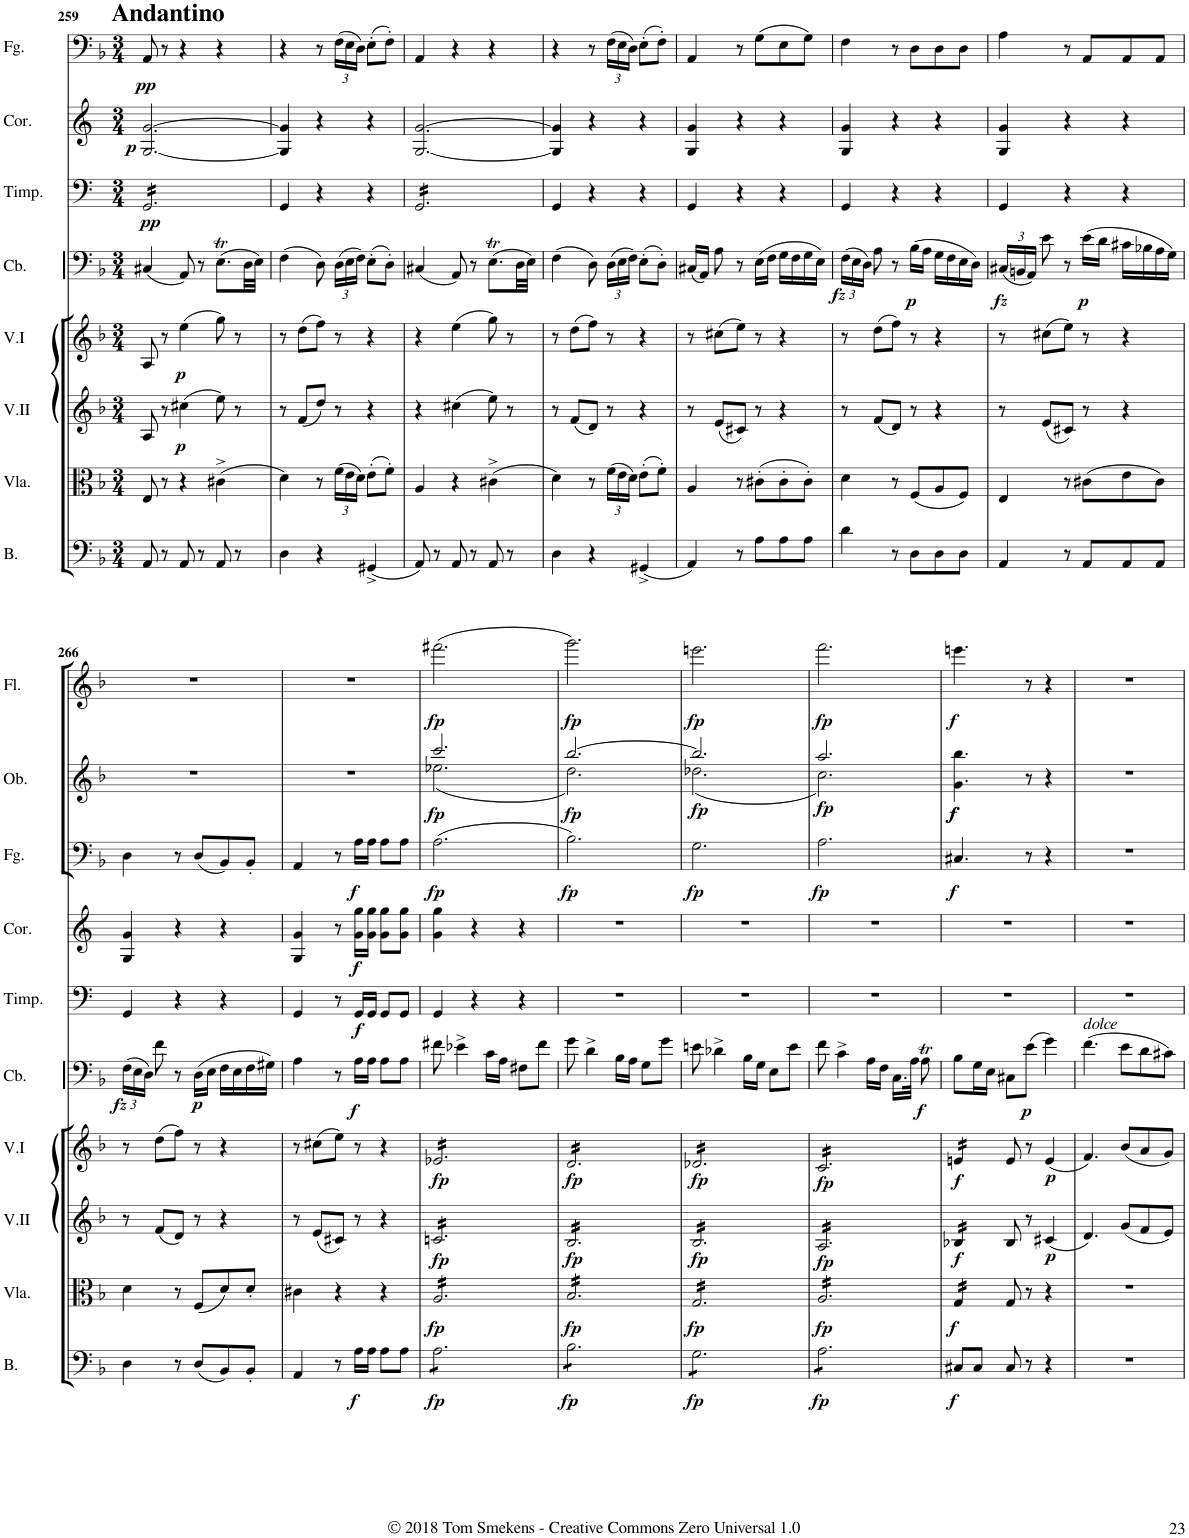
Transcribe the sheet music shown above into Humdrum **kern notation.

**kern	**dynam	**kern	**dynam	**kern	**dynam	**kern	**dynam	**kern	**dynam	**kern	**dynam	**kern	**dynam	**kern	**dynam	**kern	**dynam	**kern	**dynam
*part10	*part10	*part9	*part9	*part8	*part8	*part7	*part7	*part6	*part6	*part5	*part5	*part4	*part4	*part3	*part3	*part2	*part2	*part1	*part1
*staff10	*staff10	*staff9	*staff9	*staff8	*staff8	*staff7	*staff7	*staff6	*staff6	*staff5	*staff5	*staff4	*staff4	*staff3	*staff3	*staff2	*staff2	*staff1	*staff1
*I"Violoncello e Basso	*	*I"Viola	*	*I"Violino II	*	*I"Violino I	*	*I"Contrabbasso Principale	*	*I"Timpani (D, A)	*	*I"Corni 1,2 (D)	*	*I"Fagotto	*	*I"Oboi 1,2	*	*I"Flauto	*
*I'B.	*	*I'Vla.	*	*I'V.II	*	*I'V.I	*	*I'Cb.	*	*I'Timp.	*	*I'Cor.	*	*I'Fg.	*	*I'Ob.	*	*I'Fl.	*
!!LO:PB:g=z
*clefF4	*	*clefC3	*	*clefG2	*	*clefG2	*	*clefF4	*	*clefF4	*	*clefG2	*	*clefF4	*	*clefG2	*	*clefG2	*
*Trd7c12	*	*	*	*	*	*	*	*Trd7c12	*	*Trd-1c-2	*	*Trd6c10	*	*	*	*	*	*	*
*k[b-]	*	*k[b-]	*	*k[b-]	*	*k[b-]	*	*k[b-]	*	*k[]	*	*k[]	*	*k[b-]	*	*k[b-]	*	*k[b-]	*
*M3/4	*	*M3/4	*	*M3/4	*	*M3/4	*	*M3/4	*	*M3/4	*	*M3/4	*	*M3/4	*	*M3/4	*	*M3/4	*
=259	=259	=259	=259	=259	=259	=259	=259	=259	=259	=259	=259	=259	=259	=259	=259	=259	=259	=259	=259
!	!	!	!	!	!	!	!	!	!	!	!	!	!	!	!	!	!	!LO:TX:a:B:t=Andantino	!
!	!	!	!	!	!	!	!	!	!	!	!LO:DY:b	!	!LO:DY:b	!	!LO:DY:b	!	!	!	!
*	*	*	*	*	*	*	*	*	*	*tremolo	*	*	*	*	*	*	*	*	*
8AA/	.	8E/	.	8A/	.	8A/	.	(4C#X/	.	16GG/LL	pp	[2.G/ [2.g/	p	8AA/	pp	2.r	.	2.r	.
.	.	.	.	.	.	.	.	.	.	16GG/	.	.	.	.	.	.	.	.	.
8r	.	8r	.	8r	.	8r	.	.	.	16GG/	.	.	.	8r	.	.	.	.	.
.	.	.	.	.	.	.	.	.	.	16GG/	.	.	.	.	.	.	.	.	.
!	!	!	!	!	!LO:DY:b	!	!LO:DY:b	!	!	!	!	!	!	!	!	!	!	!	!
8AA/	.	4r	.	(4cc#X\	p	(4ee\	p	8AA/)	.	16GG/	.	.	.	4r	.	.	.	.	.
.	.	.	.	.	.	.	.	.	.	16GG/	.	.	.	.	.	.	.	.	.
8r	.	.	.	.	.	.	.	8r	.	16GG/	.	.	.	.	.	.	.	.	.
.	.	.	.	.	.	.	.	.	.	16GG/	.	.	.	.	.	.	.	.	.
8AA/	.	(4c#X^\	.	8ee\)	.	8gg\)	.	(8.Et\L	.	16GG/	.	.	.	4r	.	.	.	.	.
.	.	.	.	.	.	.	.	.	.	16GG/	.	.	.	.	.	.	.	.	.
8r	.	.	.	8r	.	8r	.	.	.	16GG/	.	.	.	.	.	.	.	.	.
.	.	.	.	.	.	.	.	32D\LL	.	16GG/JJ	.	.	.	.	.	.	.	.	.
*	*	*	*	*	*	*	*	*	*	*Xtremolo	*	*	*	*	*	*	*	*	*
.	.	.	.	.	.	.	.	32E\JJJ)	.	.	.	.	.	.	.	.	.	.	.
=260	=260	=260	=260	=260	=260	=260	=260	=260	=260	=260	=260	=260	=260	=260	=260	=260	=260	=260	=260
4D\	.	4d\)	.	8r	.	8r	.	(4F\	.	4GG/	.	4G/] 4g/]	.	4r	.	2.r	.	2.r	.
.	.	.	.	(8f/L	.	(8dd\L	.	.	.	.	.	.	.	.	.	.	.	.	.
4r	.	8r	.	8dd/J)	.	8ff\J)	.	8D\)	.	4r	.	4r	.	8r	.	.	.	.	.
*	*	*Xbrackettup	*	*	*	*	*	*Xbrackettup	*	*	*	*	*	*Xbrackettup	*	*	*	*	*
.	.	(24f\LL	.	8r	.	8r	.	(24D\LL	.	.	.	.	.	(24F\LL	.	.	.	.	.
.	.	24e\	.	.	.	.	.	24E\	.	.	.	.	.	24E\	.	.	.	.	.
.	.	24d\JJ)	.	.	.	.	.	24F\JJ)	.	.	.	.	.	24D\JJ)	.	.	.	.	.
(4GG#X^/	.	(8e'\L	.	4r	.	4r	.	(8E'\L	.	4r	.	4r	.	(8E'\L	.	.	.	.	.
.	.	8f'\J)	.	.	.	.	.	8D'\J)	.	.	.	.	.	8F'\J)	.	.	.	.	.
=261	=261	=261	=261	=261	=261	=261	=261	=261	=261	=261	=261	=261	=261	=261	=261	=261	=261	=261	=261
*	*	*	*	*	*	*	*	*	*	*tremolo	*	*	*	*	*	*	*	*	*
8AA/)	.	4A/	.	4r	.	4r	.	(4C#X/	.	16GG/LL	.	[2.G/ [2.g/	.	4AA/	.	2.r	.	2.r	.
.	.	.	.	.	.	.	.	.	.	16GG/	.	.	.	.	.	.	.	.	.
8r	.	.	.	.	.	.	.	.	.	16GG/	.	.	.	.	.	.	.	.	.
.	.	.	.	.	.	.	.	.	.	16GG/	.	.	.	.	.	.	.	.	.
8AA/	.	4r	.	(4cc#X\	.	(4ee\	.	8AA/)	.	16GG/	.	.	.	4r	.	.	.	.	.
.	.	.	.	.	.	.	.	.	.	16GG/	.	.	.	.	.	.	.	.	.
8r	.	.	.	.	.	.	.	8r	.	16GG/	.	.	.	.	.	.	.	.	.
.	.	.	.	.	.	.	.	.	.	16GG/	.	.	.	.	.	.	.	.	.
8AA/	.	(4c#X^\	.	8ee\)	.	8gg\)	.	(8.Et\L	.	16GG/	.	.	.	4r	.	.	.	.	.
.	.	.	.	.	.	.	.	.	.	16GG/	.	.	.	.	.	.	.	.	.
8r	.	.	.	8r	.	8r	.	.	.	16GG/	.	.	.	.	.	.	.	.	.
.	.	.	.	.	.	.	.	32D\LL	.	16GG/JJ	.	.	.	.	.	.	.	.	.
*	*	*	*	*	*	*	*	*	*	*Xtremolo	*	*	*	*	*	*	*	*	*
.	.	.	.	.	.	.	.	32E\JJJ)	.	.	.	.	.	.	.	.	.	.	.
=262	=262	=262	=262	=262	=262	=262	=262	=262	=262	=262	=262	=262	=262	=262	=262	=262	=262	=262	=262
4D\	.	4d\)	.	8r	.	8r	.	(4F\	.	4GG/	.	4G/] 4g/]	.	4r	.	2.r	.	2.r	.
.	.	.	.	(8f/L	.	(8dd\L	.	.	.	.	.	.	.	.	.	.	.	.	.
4r	.	8r	.	8d/J)	.	8ff\J)	.	8D\)	.	4r	.	4r	.	8r	.	.	.	.	.
.	.	(24f\LL	.	8r	.	8r	.	(24D\LL	.	.	.	.	.	(24F\LL	.	.	.	.	.
.	.	24e\	.	.	.	.	.	24E\	.	.	.	.	.	24E\	.	.	.	.	.
.	.	24d\JJ)	.	.	.	.	.	24F\JJ)	.	.	.	.	.	24D\JJ)	.	.	.	.	.
(4GG#X^/	.	(8e'\L	.	4r	.	4r	.	(8E'\L	.	4r	.	4r	.	(8E'\L	.	.	.	.	.
.	.	8f'\J)	.	.	.	.	.	8D'\J)	.	.	.	.	.	8F'\J)	.	.	.	.	.
=263	=263	=263	=263	=263	=263	=263	=263	=263	=263	=263	=263	=263	=263	=263	=263	=263	=263	=263	=263
4AA/)	.	4A/	.	8r	.	8r	.	(16C#X/LL	.	4GG/	.	4G/ 4g/	.	4AA/	.	2.r	.	2.r	.
.	.	.	.	.	.	.	.	16AA/JJ)	.	.	.	.	.	.	.	.	.	.	.
.	.	.	.	(8e/L	.	(8cc#X\L	.	8A\	.	.	.	.	.	.	.	.	.	.	.
8r	.	8r	.	8c#X/J)	.	8ee\J)	.	8r	.	4r	.	4r	.	8r	.	.	.	.	.
8A\L	.	(8c#X'\L	.	8r	.	8r	.	(16E\LL	.	.	.	.	.	(8G\L	.	.	.	.	.
.	.	.	.	.	.	.	.	16F\JJ	.	.	.	.	.	.	.	.	.	.	.
8A\	.	8c#'\	.	4r	.	4r	.	16G\LL	.	4r	.	4r	.	8E\	.	.	.	.	.
.	.	.	.	.	.	.	.	16F\	.	.	.	.	.	.	.	.	.	.	.
8A\J	.	8c#'\J)	.	.	.	.	.	16G\	.	.	.	.	.	8G\J)	.	.	.	.	.
.	.	.	.	.	.	.	.	16E\JJ)	.	.	.	.	.	.	.	.	.	.	.
=264	=264	=264	=264	=264	=264	=264	=264	=264	=264	=264	=264	=264	=264	=264	=264	=264	=264	=264	=264
!	!	!	!	!	!	!	!	!	!LO:DY:b	!	!	!	!	!	!	!	!	!	!
4d\	.	4d\	.	8r	.	8r	.	(24F\LL	fz	4GG/	.	4G/ 4g/	.	4F\	.	2.r	.	2.r	.
.	.	.	.	.	.	.	.	24E\	.	.	.	.	.	.	.	.	.	.	.
.	.	.	.	.	.	.	.	24D\JJ)	.	.	.	.	.	.	.	.	.	.	.
.	.	.	.	(8f/L	.	(8dd\L	.	8A\	.	.	.	.	.	.	.	.	.	.	.
8r	.	8r	.	8d/J)	.	8ff\J)	.	8r	.	4r	.	4r	.	8r	.	.	.	.	.
!	!	!	!	!	!	!	!	!	!LO:DY:b	!	!	!	!	!	!	!	!	!	!
8D\L	.	(8F/L	.	8r	.	8r	.	(16B-\LL	p	.	.	.	.	8D\L	.	.	.	.	.
.	.	.	.	.	.	.	.	16A\JJ	.	.	.	.	.	.	.	.	.	.	.
8D\	.	8A/	.	4r	.	4r	.	16G\LL	.	4r	.	4r	.	8D\	.	.	.	.	.
.	.	.	.	.	.	.	.	16F\	.	.	.	.	.	.	.	.	.	.	.
8D\J	.	8F/J)	.	.	.	.	.	16E\	.	.	.	.	.	8D\J	.	.	.	.	.
.	.	.	.	.	.	.	.	16D\JJ)	.	.	.	.	.	.	.	.	.	.	.
=265	=265	=265	=265	=265	=265	=265	=265	=265	=265	=265	=265	=265	=265	=265	=265	=265	=265	=265	=265
!	!	!	!	!	!	!	!	!	!LO:DY:b	!	!	!	!	!	!	!	!	!	!
4AA/	.	4E/	.	8r	.	8r	.	(24C#X/LL	fz	4GG/	.	4G/ 4g/	.	4A\	.	2.r	.	2.r	.
.	.	.	.	.	.	.	.	24BBn/	.	.	.	.	.	.	.	.	.	.	.
.	.	.	.	.	.	.	.	24AA/JJ)	.	.	.	.	.	.	.	.	.	.	.
.	.	.	.	(8e/L	.	(8cc#X\L	.	8e\	.	.	.	.	.	.	.	.	.	.	.
8r	.	8r	.	8c#X/J)	.	8ee\J)	.	8r	.	4r	.	4r	.	8r	.	.	.	.	.
!	!	!	!	!	!	!	!	!	!LO:DY:b	!	!	!	!	!	!	!	!	!	!
8AA/L	.	(8c#X\L	.	8r	.	8r	.	(16e\LL	p	.	.	.	.	8AA/L	.	.	.	.	.
.	.	.	.	.	.	.	.	16d\JJ	.	.	.	.	.	.	.	.	.	.	.
8AA/	.	8e\	.	4r	.	4r	.	16c#X\LL	.	4r	.	4r	.	8AA/	.	.	.	.	.
.	.	.	.	.	.	.	.	16B-X\	.	.	.	.	.	.	.	.	.	.	.
8AA/J	.	8c#\J)	.	.	.	.	.	16A\	.	.	.	.	.	8AA/J	.	.	.	.	.
.	.	.	.	.	.	.	.	16G\JJ)	.	.	.	.	.	.	.	.	.	.	.
!!LO:LB:g=z
=266	=266	=266	=266	=266	=266	=266	=266	=266	=266	=266	=266	=266	=266	=266	=266	=266	=266	=266	=266
!	!	!	!	!	!	!	!	!	!LO:DY:b	!	!	!	!	!	!	!	!	!	!
4D\	.	4d\	.	8r	.	8r	.	(24F\LL	fz	4GG/	.	4G/ 4g/	.	4D\	.	2.r	.	2.r	.
.	.	.	.	.	.	.	.	24E\	.	.	.	.	.	.	.	.	.	.	.
.	.	.	.	.	.	.	.	24D\JJ)	.	.	.	.	.	.	.	.	.	.	.
.	.	.	.	(8f/L	.	(8dd\L	.	8f\	.	.	.	.	.	.	.	.	.	.	.
8r	.	8r	.	8d/J)	.	8ff\J)	.	8r	.	4r	.	4r	.	8r	.	.	.	.	.
!	!	!	!	!	!	!	!	!	!LO:DY:b	!	!	!	!	!	!	!	!	!	!
(8D/L	.	(8F/L	.	8r	.	8r	.	(16D\LL	p	.	.	.	.	(8D/L	.	.	.	.	.
.	.	.	.	.	.	.	.	16E\JJ	.	.	.	.	.	.	.	.	.	.	.
8BB-/)	.	8d/)	.	4r	.	4r	.	16F\LL	.	4r	.	4r	.	8BB-/)	.	.	.	.	.
.	.	.	.	.	.	.	.	16E\	.	.	.	.	.	.	.	.	.	.	.
8BB-'/J	.	8d'/J	.	.	.	.	.	16F\	.	.	.	.	.	8BB-'/J	.	.	.	.	.
.	.	.	.	.	.	.	.	16G#X\JJ)	.	.	.	.	.	.	.	.	.	.	.
=267	=267	=267	=267	=267	=267	=267	=267	=267	=267	=267	=267	=267	=267	=267	=267	=267	=267	=267	=267
4AA/	.	4c#X\	.	8r	.	8r	.	4A\	.	4GG/	.	4G/ 4g/	.	4AA/	.	2.r	.	2.r	.
.	.	.	.	(8e/L	.	(8cc#X\L	.	.	.	.	.	.	.	.	.	.	.	.	.
8r	.	4r	.	8c#X/J)	.	8ee\J)	.	8r	.	8r	.	8r	.	8r	.	.	.	.	.
!	!LO:DY:b	!	!	!	!	!	!	!	!LO:DY:b	!	!LO:DY:b	!	!LO:DY:b	!	!LO:DY:b	!	!	!	!
16A\LL	f	.	.	8r	.	8r	.	16A\LL	f	16GG/LL	f	16g\ 16gg\LL	f	16A\LL	f	.	.	.	.
16A\JJ	.	.	.	.	.	.	.	16A\JJ	.	16GG/JJ	.	16g\ 16gg\JJ	.	16A\JJ	.	.	.	.	.
8A\L	.	4r	.	4r	.	4r	.	8A\L	.	8GG/L	.	8g\ 8gg\L	.	8A\L	.	.	.	.	.
8A\J	.	.	.	.	.	.	.	8A\J	.	8GG/J	.	8g\ 8gg\J	.	8A\J	.	.	.	.	.
=268	=268	=268	=268	=268	=268	=268	=268	=268	=268	=268	=268	=268	=268	=268	=268	=268	=268	=268	=268
*	*	*	*	*	*	*	*	*	*	*	*	*	*	*	*	*^	*	*	*
!	!LO:DY:b	!	!LO:DY:b	!	!LO:DY:b	!	!LO:DY:b	!	!	!	!	!	!	!	!LO:DY:b	!	!	!LO:DY:b	!	!LO:DY:b
*tremolo	*	*	*	*	*	*	*	*	*	*	*	*	*	*	*	*	*	*	*	*
*	*	*tremolo	*	*	*	*	*	*	*	*	*	*	*	*	*	*	*	*	*	*
*	*	*	*	*tremolo	*	*	*	*	*	*	*	*	*	*	*	*	*	*	*	*
*	*	*	*	*	*	*tremolo	*	*	*	*	*	*	*	*	*	*	*	*	*	*
8A\L	fp	16A/LL	fp	16cn/LL	fp	16e-X/LL	fp	8f#X\	.	4GG/	.	4g\ 4gg\	.	(2.A\	fp	2.ccc/	(2.ee-X\	fp	(2.fff#X\	fp
.	.	16A/	.	16cn/	.	16e-X/	.	.	.	.	.	.	.	.	.	.	.	.	.	.
8A\	.	16A/	.	16cn/	.	16e-X/	.	4e-X^\	.	.	.	.	.	.	.	.	.	.	.	.
.	.	16A/	.	16cn/	.	16e-X/	.	.	.	.	.	.	.	.	.	.	.	.	.	.
8A\	.	16A/	.	16cn/	.	16e-X/	.	.	.	4r	.	4r	.	.	.	.	.	.	.	.
.	.	16A/	.	16cn/	.	16e-X/	.	.	.	.	.	.	.	.	.	.	.	.	.	.
8A\	.	16A/	.	16cn/	.	16e-X/	.	16c\LL	.	.	.	.	.	.	.	.	.	.	.	.
.	.	16A/	.	16cn/	.	16e-X/	.	16A\JJ	.	.	.	.	.	.	.	.	.	.	.	.
8A\	.	16A/	.	16cn/	.	16e-X/	.	8F#X\L	.	4r	.	4r	.	.	.	.	.	.	.	.
.	.	16A/	.	16cn/	.	16e-X/	.	.	.	.	.	.	.	.	.	.	.	.	.	.
8A\J	.	16A/	.	16cn/	.	16e-X/	.	8f#\J	.	.	.	.	.	.	.	.	.	.	.	.
.	.	16A/JJ	.	16cn/JJ	.	16e-X/JJ	.	.	.	.	.	.	.	.	.	.	.	.	.	.
=269	=269	=269	=269	=269	=269	=269	=269	=269	=269	=269	=269	=269	=269	=269	=269	=269	=269	=269	=269	=269
!	!LO:DY:b	!	!LO:DY:b	!	!LO:DY:b	!	!LO:DY:b	!	!	!	!	!	!	!	!LO:DY:b	!	!	!LO:DY:b	!	!LO:DY:b
8B-\L	fp	16B-/LL	fp	16B-/LL	fp	16d/LL	fp	8g\	.	2.r	.	2.r	.	2.B-\)	fp	[2.bb-/	2.dd\)	fp	2.ggg\)	fp
.	.	16B-/	.	16B-/	.	16d/	.	.	.	.	.	.	.	.	.	.	.	.	.	.
8B-\	.	16B-/	.	16B-/	.	16d/	.	4d^\	.	.	.	.	.	.	.	.	.	.	.	.
.	.	16B-/	.	16B-/	.	16d/	.	.	.	.	.	.	.	.	.	.	.	.	.	.
8B-\	.	16B-/	.	16B-/	.	16d/	.	.	.	.	.	.	.	.	.	.	.	.	.	.
.	.	16B-/	.	16B-/	.	16d/	.	.	.	.	.	.	.	.	.	.	.	.	.	.
8B-\	.	16B-/	.	16B-/	.	16d/	.	16B-\LL	.	.	.	.	.	.	.	.	.	.	.	.
.	.	16B-/	.	16B-/	.	16d/	.	16A\JJ	.	.	.	.	.	.	.	.	.	.	.	.
8B-\	.	16B-/	.	16B-/	.	16d/	.	8G\L	.	.	.	.	.	.	.	.	.	.	.	.
.	.	16B-/	.	16B-/	.	16d/	.	.	.	.	.	.	.	.	.	.	.	.	.	.
8B-\J	.	16B-/	.	16B-/	.	16d/	.	8g\J	.	.	.	.	.	.	.	.	.	.	.	.
.	.	16B-/JJ	.	16B-/JJ	.	16d/JJ	.	.	.	.	.	.	.	.	.	.	.	.	.	.
=270	=270	=270	=270	=270	=270	=270	=270	=270	=270	=270	=270	=270	=270	=270	=270	=270	=270	=270	=270	=270
!	!LO:DY:b	!	!LO:DY:b	!	!LO:DY:b	!	!LO:DY:b	!	!	!	!	!	!	!	!LO:DY:b	!	!	!LO:DY:b	!	!LO:DY:b
8G\L	fp	16G/LL	fp	16B-/LL	fp	16d-X/LL	fp	8en\	.	2.r	.	2.r	.	2.G\	fp	2.bb-/]	(2.dd-X\	fp	2.eeen\	fp
.	.	16G/	.	16B-/	.	16d-X/	.	.	.	.	.	.	.	.	.	.	.	.	.	.
8G\	.	16G/	.	16B-/	.	16d-X/	.	4d-X^\	.	.	.	.	.	.	.	.	.	.	.	.
.	.	16G/	.	16B-/	.	16d-X/	.	.	.	.	.	.	.	.	.	.	.	.	.	.
8G\	.	16G/	.	16B-/	.	16d-X/	.	.	.	.	.	.	.	.	.	.	.	.	.	.
.	.	16G/	.	16B-/	.	16d-X/	.	.	.	.	.	.	.	.	.	.	.	.	.	.
8G\	.	16G/	.	16B-/	.	16d-X/	.	16B-\LL	.	.	.	.	.	.	.	.	.	.	.	.
.	.	16G/	.	16B-/	.	16d-X/	.	16G\JJ	.	.	.	.	.	.	.	.	.	.	.	.
8G\	.	16G/	.	16B-/	.	16d-X/	.	8E\L	.	.	.	.	.	.	.	.	.	.	.	.
.	.	16G/	.	16B-/	.	16d-X/	.	.	.	.	.	.	.	.	.	.	.	.	.	.
8G\J	.	16G/	.	16B-/	.	16d-X/	.	8e\J	.	.	.	.	.	.	.	.	.	.	.	.
.	.	16G/JJ	.	16B-/JJ	.	16d-X/JJ	.	.	.	.	.	.	.	.	.	.	.	.	.	.
=271	=271	=271	=271	=271	=271	=271	=271	=271	=271	=271	=271	=271	=271	=271	=271	=271	=271	=271	=271	=271
!	!LO:DY:b	!	!LO:DY:b	!	!LO:DY:b	!	!LO:DY:b	!	!	!	!	!	!	!	!LO:DY:b	!	!	!LO:DY:b	!	!LO:DY:b
8A\L	fp	16A/LL	fp	16A/LL	fp	16c/LL	fp	8f\	.	2.r	.	2.r	.	2.A\	fp	2.aa/	2.cc\)	fp	2.fff\	fp
.	.	16A/	.	16A/	.	16c/	.	.	.	.	.	.	.	.	.	.	.	.	.	.
8A\	.	16A/	.	16A/	.	16c/	.	4c^\	.	.	.	.	.	.	.	.	.	.	.	.
.	.	16A/	.	16A/	.	16c/	.	.	.	.	.	.	.	.	.	.	.	.	.	.
8A\	.	16A/	.	16A/	.	16c/	.	.	.	.	.	.	.	.	.	.	.	.	.	.
.	.	16A/	.	16A/	.	16c/	.	.	.	.	.	.	.	.	.	.	.	.	.	.
8A\	.	16A/	.	16A/	.	16c/	.	16A\LL	.	.	.	.	.	.	.	.	.	.	.	.
.	.	16A/	.	16A/	.	16c/	.	16F\JJ	.	.	.	.	.	.	.	.	.	.	.	.
8A\	.	16A/	.	16A/	.	16c/	.	16.C\LL	.	.	.	.	.	.	.	.	.	.	.	.
.	.	16A/	.	16A/	.	16c/	.	.	.	.	.	.	.	.	.	.	.	.	.	.
.	.	.	.	.	.	.	.	32A\JJk	.	.	.	.	.	.	.	.	.	.	.	.
!	!	!	!	!	!	!	!	!	!LO:DY:b	!	!	!	!	!	!	!	!	!	!	!
8A\J	.	16A/	.	16A/	.	16c/	.	8At\	f	.	.	.	.	.	.	.	.	.	.	.
*Xtremolo	*	*	*	*	*	*	*	*	*	*	*	*	*	*	*	*	*	*	*	*
.	.	16A/JJ	.	16A/JJ	.	16c/JJ	.	.	.	.	.	.	.	.	.	.	.	.	.	.
*	*	*	*	*	*	*	*	*	*	*	*	*	*	*	*	*v	*v	*	*	*
=272	=272	=272	=272	=272	=272	=272	=272	=272	=272	=272	=272	=272	=272	=272	=272	=272	=272	=272	=272
!	!LO:DY:b	!	!LO:DY:b	!	!LO:DY:b	!	!LO:DY:b	!	!	!	!	!	!	!	!LO:DY:b	!	!LO:DY:b	!	!
!	!	!	!	!	!	!	!	!	!	!	!	!	!	!	!	!	!LO:DY:n=1:b	!	!LO:DY:b
8C#X/L	f	16G/LL	f	16B-X/LL	f	16en/LL	f	8B-\L	.	2.r	.	2.r	.	4.C#X/	f	4.g\ 4.bb-\	f f	4.eeen\	f
.	.	16G/	.	16B-X/	.	16en/	.	.	.	.	.	.	.	.	.	.	.	.	.
8C#/J	.	16G/	.	16B-X/	.	16en/	.	16G\L	.	.	.	.	.	.	.	.	.	.	.
.	.	16G/JJ	.	16B-X/JJ	.	16en/JJ	.	16E\JJ	.	.	.	.	.	.	.	.	.	.	.
*	*	*	*	*	*	*Xtremolo	*	*	*	*	*	*	*	*	*	*	*	*	*
*	*	*	*	*Xtremolo	*	*	*	*	*	*	*	*	*	*	*	*	*	*	*
*	*	*Xtremolo	*	*	*	*	*	*	*	*	*	*	*	*	*	*	*	*	*
8C#/	.	8G/	.	8B-/	.	8e/	.	8C#X\L	.	.	.	.	.	.	.	.	.	.	.
!	!	!	!	!	!	!	!	!	!LO:DY:b	!	!	!	!	!	!	!	!	!	!
8r	.	8r	.	8r	.	8r	.	(8e\J	p	.	.	.	.	8r	.	8r	.	8r	.
!	!	!	!	!	!LO:DY:b	!	!LO:DY:b	!	!	!	!	!	!	!	!	!	!	!	!
4r	.	4r	.	(4c#X/	p	(4e/	p	4g\)	.	.	.	.	.	4r	.	4r	.	4r	.
=273	=273	=273	=273	=273	=273	=273	=273	=273	=273	=273	=273	=273	=273	=273	=273	=273	=273	=273	=273
!	!	!	!	!	!	!	!	!LO:TX:a:i:t=dolce	!	!	!	!	!	!	!	!	!	!	!
2.r	.	2.r	.	4.d/)	.	4.f/)	.	(4.f\	.	2.r	.	2.r	.	2.r	.	2.r	.	2.r	.
.	.	.	.	(8g/L	.	(8b-/L	.	8e\L	.	.	.	.	.	.	.	.	.	.	.
.	.	.	.	8f/	.	8a/	.	8d\	.	.	.	.	.	.	.	.	.	.	.
.	.	.	.	8e/J)	.	8g/J)	.	8c#X\J)	.	.	.	.	.	.	.	.	.	.	.
=	=	=	=	=	=	=	=	=	=	=	=	=	=	=	=	=	=	=	=
*-	*-	*-	*-	*-	*-	*-	*-	*-	*-	*-	*-	*-	*-	*-	*-	*-	*-	*-	*-
